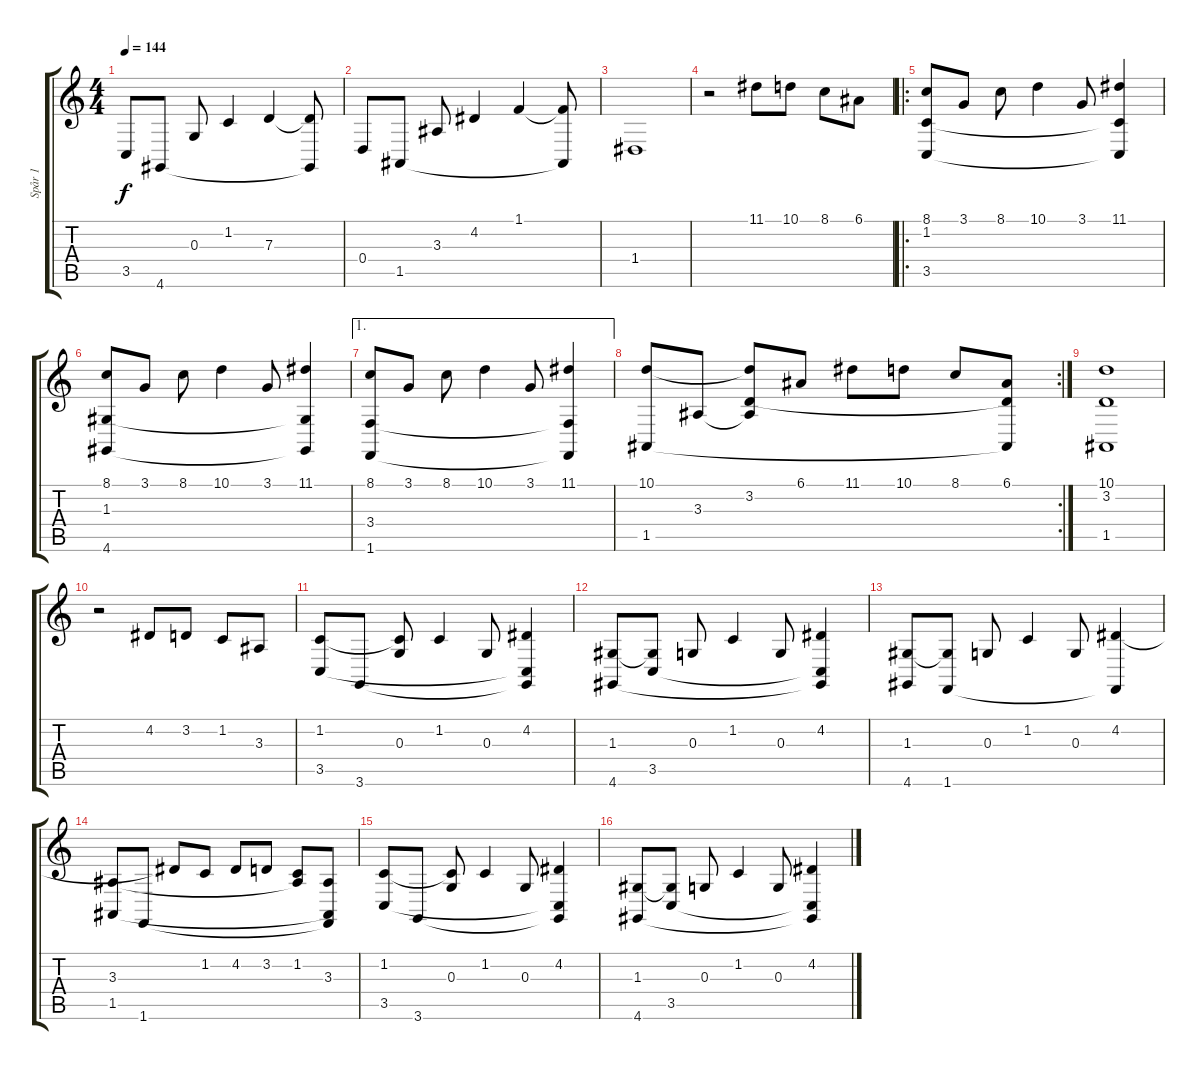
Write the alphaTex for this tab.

\track ("Spår 1" "Spår 1") {instrument acousticgrandpiano}
\staff {score tabs}
\tuning (E4 B3 G3 D3 A2 E2) {hide}
\ts (4 4)
\tempo 144
\clef g2
\ks c
3.5.8{dy f} 4.6.8 0.3.8 1.2.4 7.3.4 (7.3{t} 4.6{t}).8 |
0.4.8 1.5.8 3.3.8 4.2.4 1.1.4 (1.1{t} 1.5{t}).8 |
1.4.1 |
r.2 11.1.8 10.1.8 8.1.8 6.1.8 |
\ro
(8.1 1.2 3.5).8 3.1.8 8.1.8 10.1.4 3.1.8 (11.1 1.2{t} 3.5{t}).4 |
(8.1 1.3 4.6).8 3.1.8 8.1.8 10.1.4 3.1.8 (11.1 1.3{t} 4.6{t}).4 |
\ae 1
(8.1 3.4 1.6).8 3.1.8 8.1.8 10.1.4 3.1.8 (11.1 3.4{t} 1.6{t}).4 |
\rc 2
(10.1 1.5).8 3.3.8 (10.1{t} 3.2 3.3{t}).8 6.1.8 11.1.8 10.1.8 8.1.8 (6.1 3.2{t} 1.5{t}).8 |
(10.1 3.2 1.5).1 |
r.2 4.2.8 3.2.8 1.2.8 3.3.8 |
(1.2 3.5).8 3.6.8 (1.2{t} 0.3).8 1.2.4 0.3.8 (4.2 3.5{t} 3.6{t}).4 |
(1.3 4.6).8 (1.3{t} 3.5).8 0.3.8 1.2.4 0.3.8 (4.2 3.5{t} 4.6{t}).4 |
(1.3 4.6).8 (1.3{t} 1.6).8 0.3.8 1.2.4 0.3.8 (4.2 1.6{t}).4 |
(3.3 1.5).8 1.6.8 4.2{t}.8 1.2.8 4.2.8 3.2.8 (1.2 3.3{t}).8 (3.3 1.5{t} 1.6{t}).8 |
(1.2 3.5).8 3.6.8 (1.2{t} 0.3).8 1.2.4 0.3.8 (4.2 3.5{t} 3.6{t}).4 |
(1.3 4.6).8 (1.3{t} 3.5).8 0.3.8 1.2.4 0.3.8 (4.2 3.5{t} 4.6{t}).4
